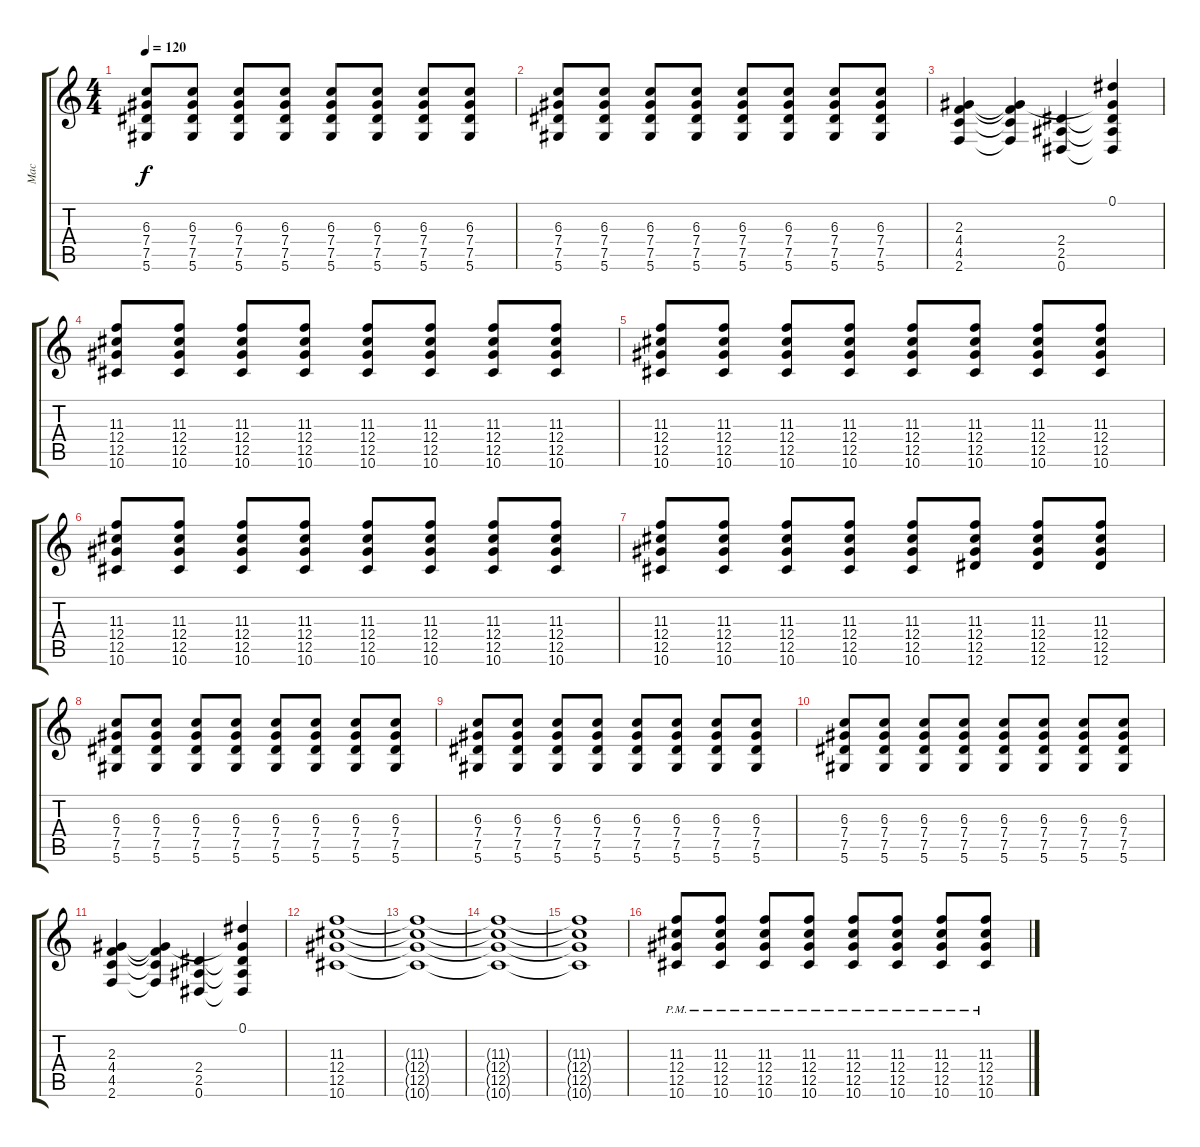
\track ("Mac" "Mac") {instrument overdrivenguitar}
\staff {score tabs}
\tuning (Eb4 Bb3 Gb3 Db3 Ab2 Eb2) {hide}
\ts (4 4)
\tempo 120
\clef g2
\ks c
(6.3 7.4 7.5 5.6).8{dy f} (6.3 7.4 7.5 5.6).8 (6.3 7.4 7.5 5.6).8 (6.3 7.4 7.5 5.6).8 (6.3 7.4 7.5 5.6).8 (6.3 7.4 7.5 5.6).8 (6.3 7.4 7.5 5.6).8 (6.3 7.4 7.5 5.6).8 |
(6.3 7.4 7.5 5.6).8 (6.3 7.4 7.5 5.6).8 (6.3 7.4 7.5 5.6).8 (6.3 7.4 7.5 5.6).8 (6.3 7.4 7.5 5.6).8 (6.3 7.4 7.5 5.6).8 (6.3 7.4 7.5 5.6).8 (6.3 7.4 7.5 5.6).8 |
(2.3 4.4 4.5 2.6).4 (2.3{t} 4.4{t} 4.5{t} 2.6{t}).4 (2.4 2.5 0.6).4 (0.1 2.3{t} 2.4{t} 2.5{t} 0.6{t}).4 |
(11.3 12.4 12.5 10.6).8 (11.3 12.4 12.5 10.6).8 (11.3 12.4 12.5 10.6).8 (11.3 12.4 12.5 10.6).8 (11.3 12.4 12.5 10.6).8 (11.3 12.4 12.5 10.6).8 (11.3 12.4 12.5 10.6).8 (11.3 12.4 12.5 10.6).8 |
(11.3 12.4 12.5 10.6).8 (11.3 12.4 12.5 10.6).8 (11.3 12.4 12.5 10.6).8 (11.3 12.4 12.5 10.6).8 (11.3 12.4 12.5 10.6).8 (11.3 12.4 12.5 10.6).8 (11.3 12.4 12.5 10.6).8 (11.3 12.4 12.5 10.6).8 |
(11.3 12.4 12.5 10.6).8 (11.3 12.4 12.5 10.6).8 (11.3 12.4 12.5 10.6).8 (11.3 12.4 12.5 10.6).8 (11.3 12.4 12.5 10.6).8 (11.3 12.4 12.5 10.6).8 (11.3 12.4 12.5 10.6).8 (11.3 12.4 12.5 10.6).8 |
(11.3 12.4 12.5 10.6).8 (11.3 12.4 12.5 10.6).8 (11.3 12.4 12.5 10.6).8 (11.3 12.4 12.5 10.6).8 (11.3 12.4 12.5 10.6).8 (11.3 12.4 12.5 12.6).8 (11.3 12.4 12.5 12.6).8 (11.3 12.4 12.5 12.6).8 |
(6.3 7.4 7.5 5.6).8 (6.3 7.4 7.5 5.6).8 (6.3 7.4 7.5 5.6).8 (6.3 7.4 7.5 5.6).8 (6.3 7.4 7.5 5.6).8 (6.3 7.4 7.5 5.6).8 (6.3 7.4 7.5 5.6).8 (6.3 7.4 7.5 5.6).8 |
(6.3 7.4 7.5 5.6).8 (6.3 7.4 7.5 5.6).8 (6.3 7.4 7.5 5.6).8 (6.3 7.4 7.5 5.6).8 (6.3 7.4 7.5 5.6).8 (6.3 7.4 7.5 5.6).8 (6.3 7.4 7.5 5.6).8 (6.3 7.4 7.5 5.6).8 |
(6.3 7.4 7.5 5.6).8 (6.3 7.4 7.5 5.6).8 (6.3 7.4 7.5 5.6).8 (6.3 7.4 7.5 5.6).8 (6.3 7.4 7.5 5.6).8 (6.3 7.4 7.5 5.6).8 (6.3 7.4 7.5 5.6).8 (6.3 7.4 7.5 5.6).8 |
(2.3 4.4 4.5 2.6).4 (2.3{t} 4.4{t} 4.5{t} 2.6{t}).4 (2.4 2.5 0.6).4 (0.1 2.3{t} 2.4{t} 2.5{t} 0.6{t}).4 |
(11.3 12.4 12.5 10.6).1 |
(11.3{t} 12.4{t} 12.5{t} 10.6{t}).1 |
(11.3{t} 12.4{t} 12.5{t} 10.6{t}).1 |
(11.3{t} 12.4{t} 12.5{t} 10.6{t}).1 |
(11.3{pm} 12.4{pm} 12.5{pm} 10.6{pm}).8 (11.3{pm} 12.4{pm} 12.5{pm} 10.6{pm}).8 (11.3{pm} 12.4{pm} 12.5{pm} 10.6{pm}).8 (11.3{pm} 12.4{pm} 12.5{pm} 10.6{pm}).8 (11.3{pm} 12.4{pm} 12.5{pm} 10.6{pm}).8 (11.3{pm} 12.4{pm} 12.5{pm} 10.6{pm}).8 (11.3{pm} 12.4{pm} 12.5{pm} 10.6{pm}).8 (11.3{pm} 12.4{pm} 12.5{pm} 10.6{pm}).8
